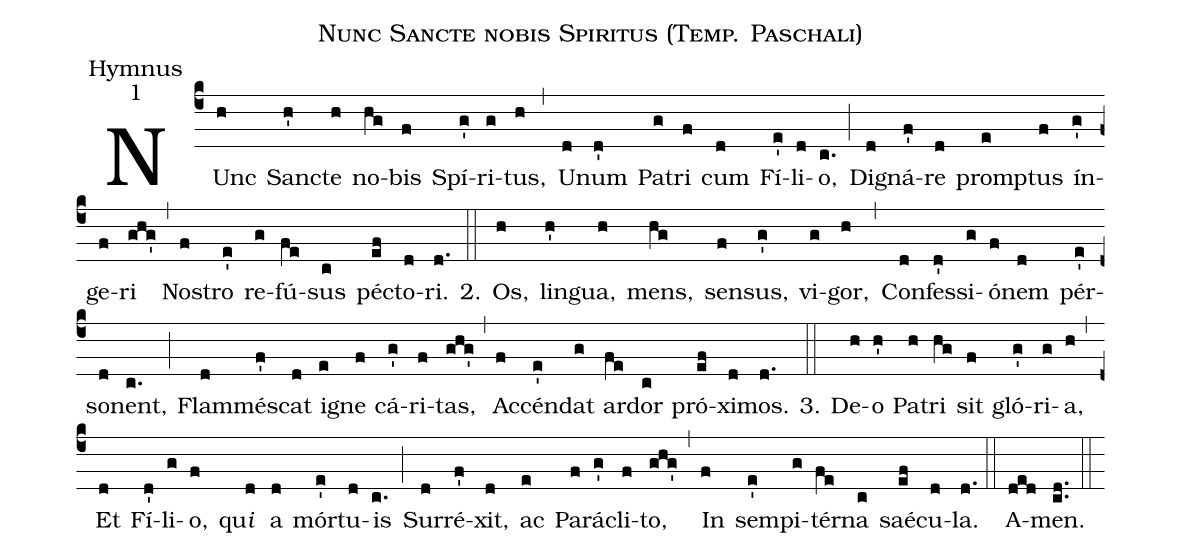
name:Nunc Sancte nobis Spiritus (Temp. Paschali);
office-part:Hymnus;
mode:1;
%%
(c4) NUnc(h) San(h')cte(h) no(hg)bis(f) Spí(g')ri(g)tus,(h) (,) U(d)num(d') Pa(g)tri(f) cum(d) Fí(e')li(d)o,(c.) (;) Di(d)gná(f')re(d) promp(e)tus(f) ín(g')ge(f)ri(ghg') (,) No(f)stro(e') re(g)fú(fe)sus(c) pé(ef)cto(d)ri.(d.) 2.(::) Os,(h) lin(h')gua,(h) mens,(hg) sen(f)sus,(g') vi(g)gor,(h) (,) Con(d)fes(d')si(g)ó(f)nem(d) pér(e')so(d)nent,(c.) (;) Flam(d)mé(f')scat(d) i(e)gne(f) cá(g')ri(f)tas,(ghg') (,) Ac(f)cén(e')dat(g) ar(fe)dor(c) pró(ef)xi(d)mos.(d.) 3.(::) De(h)o(h') Pa(h)tri(hg) sit(f) gló(g')ri(g)a,(h) (,) Et(d) Fí(d')li(g)o,(f) qu<i>i</i>(d) a(d) mór(e')tu(d)is(c.) (;) Sur(d)ré(f')xit,(d) ac(e) Pa(f)rá(g')cli(f)to,(ghg') (,) In(f) sem(e')pi(g)tér(fe)na(c) saé(ef)cu(d)la.(d.) (::) A(ded)men.(cd..) (::)
